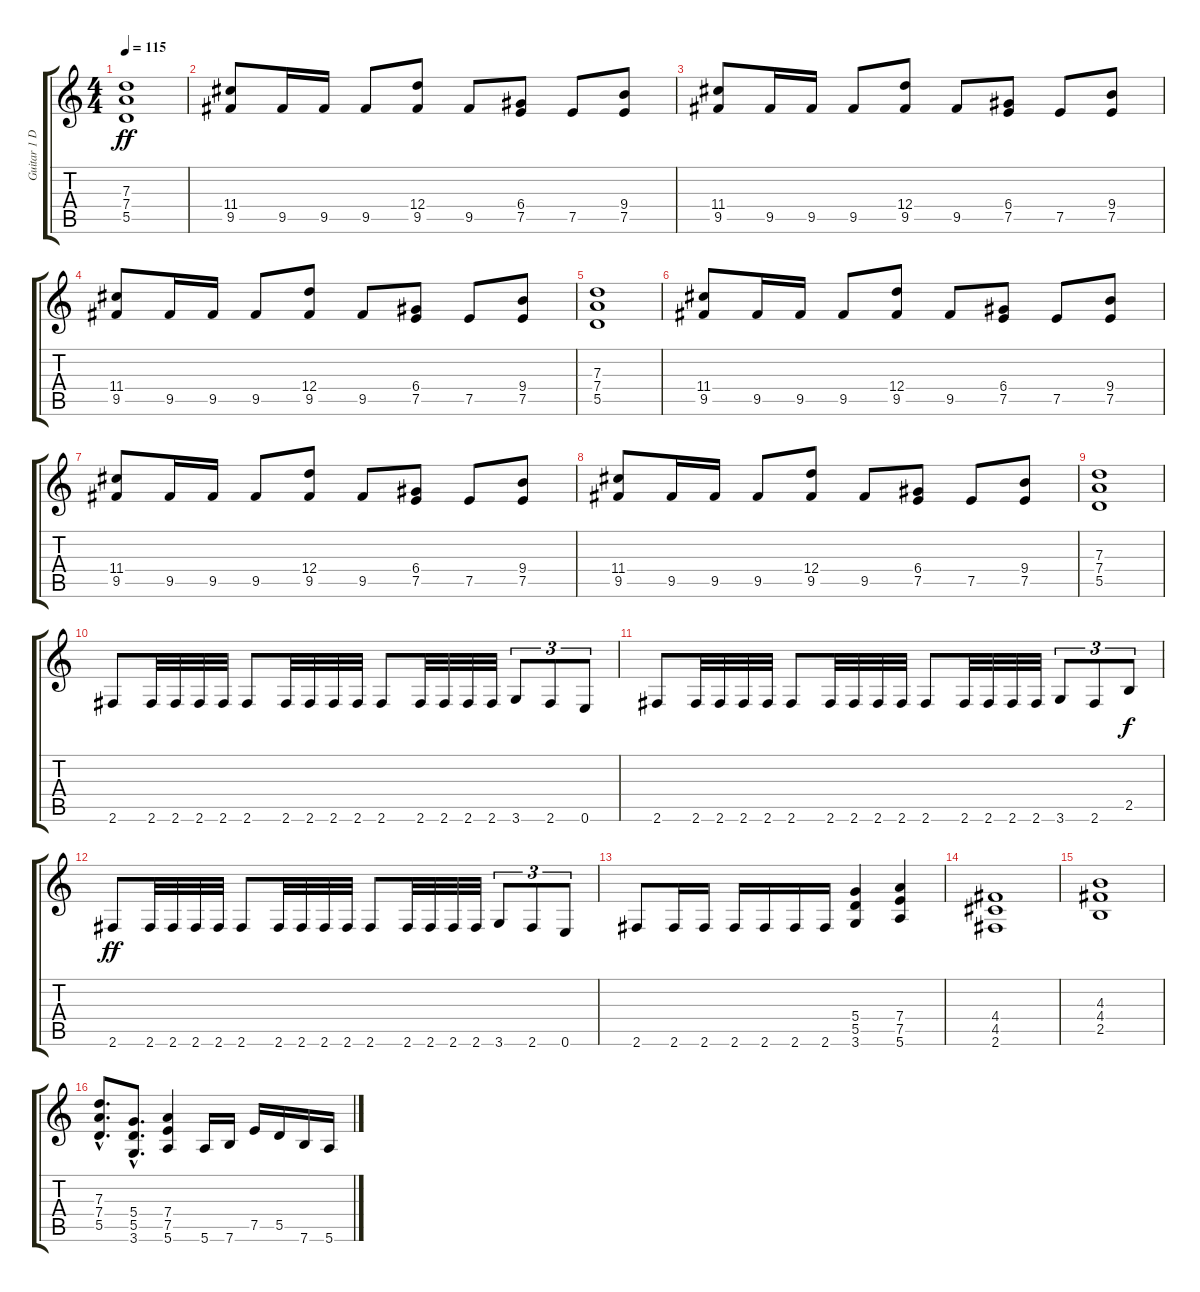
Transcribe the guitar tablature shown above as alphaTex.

\track ("Guitar 1 Distorted" "Guitar 1 D") {instrument distortionguitar}
\staff {score tabs}
\tuning (E4 B3 G3 D3 A2 E2) {hide}
\ts (4 4)
\tempo 115
\clef g2
\ks c
(7.3 7.4 5.5).1{dy ff} |
(11.4 9.5).8 9.5.16 9.5.16 9.5.8 (12.4 9.5).8 9.5.8 (6.4 7.5).8 7.5.8 (9.4 7.5).8 |
(11.4 9.5).8 9.5.16 9.5.16 9.5.8 (12.4 9.5).8 9.5.8 (6.4 7.5).8 7.5.8 (9.4 7.5).8 |
(11.4 9.5).8 9.5.16 9.5.16 9.5.8 (12.4 9.5).8 9.5.8 (6.4 7.5).8 7.5.8 (9.4 7.5).8 |
(7.3 7.4 5.5).1 |
(11.4 9.5).8 9.5.16 9.5.16 9.5.8 (12.4 9.5).8 9.5.8 (6.4 7.5).8 7.5.8 (9.4 7.5).8 |
(11.4 9.5).8 9.5.16 9.5.16 9.5.8 (12.4 9.5).8 9.5.8 (6.4 7.5).8 7.5.8 (9.4 7.5).8 |
(11.4 9.5).8 9.5.16 9.5.16 9.5.8 (12.4 9.5).8 9.5.8 (6.4 7.5).8 7.5.8 (9.4 7.5).8 |
(7.3 7.4 5.5).1 |
2.6.8 2.6.32 2.6.32 2.6.32 2.6.32 2.6.8 2.6.32 2.6.32 2.6.32 2.6.32 2.6.8 2.6.32 2.6.32 2.6.32 2.6.32 3.6.8{tu (3 2)} 2.6.8{tu (3 2)} 0.6.8{tu (3 2)} |
2.6.8 2.6.32 2.6.32 2.6.32 2.6.32 2.6.8 2.6.32 2.6.32 2.6.32 2.6.32 2.6.8 2.6.32 2.6.32 2.6.32 2.6.32 3.6.8{tu (3 2)} 2.6.8{tu (3 2)} 2.5.8{tu (3 2) dy f} |
2.6.8{dy ff} 2.6.32 2.6.32 2.6.32 2.6.32 2.6.8 2.6.32 2.6.32 2.6.32 2.6.32 2.6.8 2.6.32 2.6.32 2.6.32 2.6.32 3.6.8{tu (3 2)} 2.6.8{tu (3 2)} 0.6.8{tu (3 2)} |
2.6.8 2.6.16 2.6.16 2.6.16 2.6.16 2.6.16 2.6.16 (5.4 5.5 3.6).4 (7.4 7.5 5.6).4 |
(4.4 4.5 2.6).1 |
(4.3 4.4 2.5).1 |
(7.3{hac} 7.4{hac} 5.5{hac}).8{d} (5.4{hac} 5.5{hac} 3.6{hac}).8{d} (7.4 7.5 5.6).4 5.6.16 7.6.16 7.5.16 5.5.16 7.6.16 5.6.16
